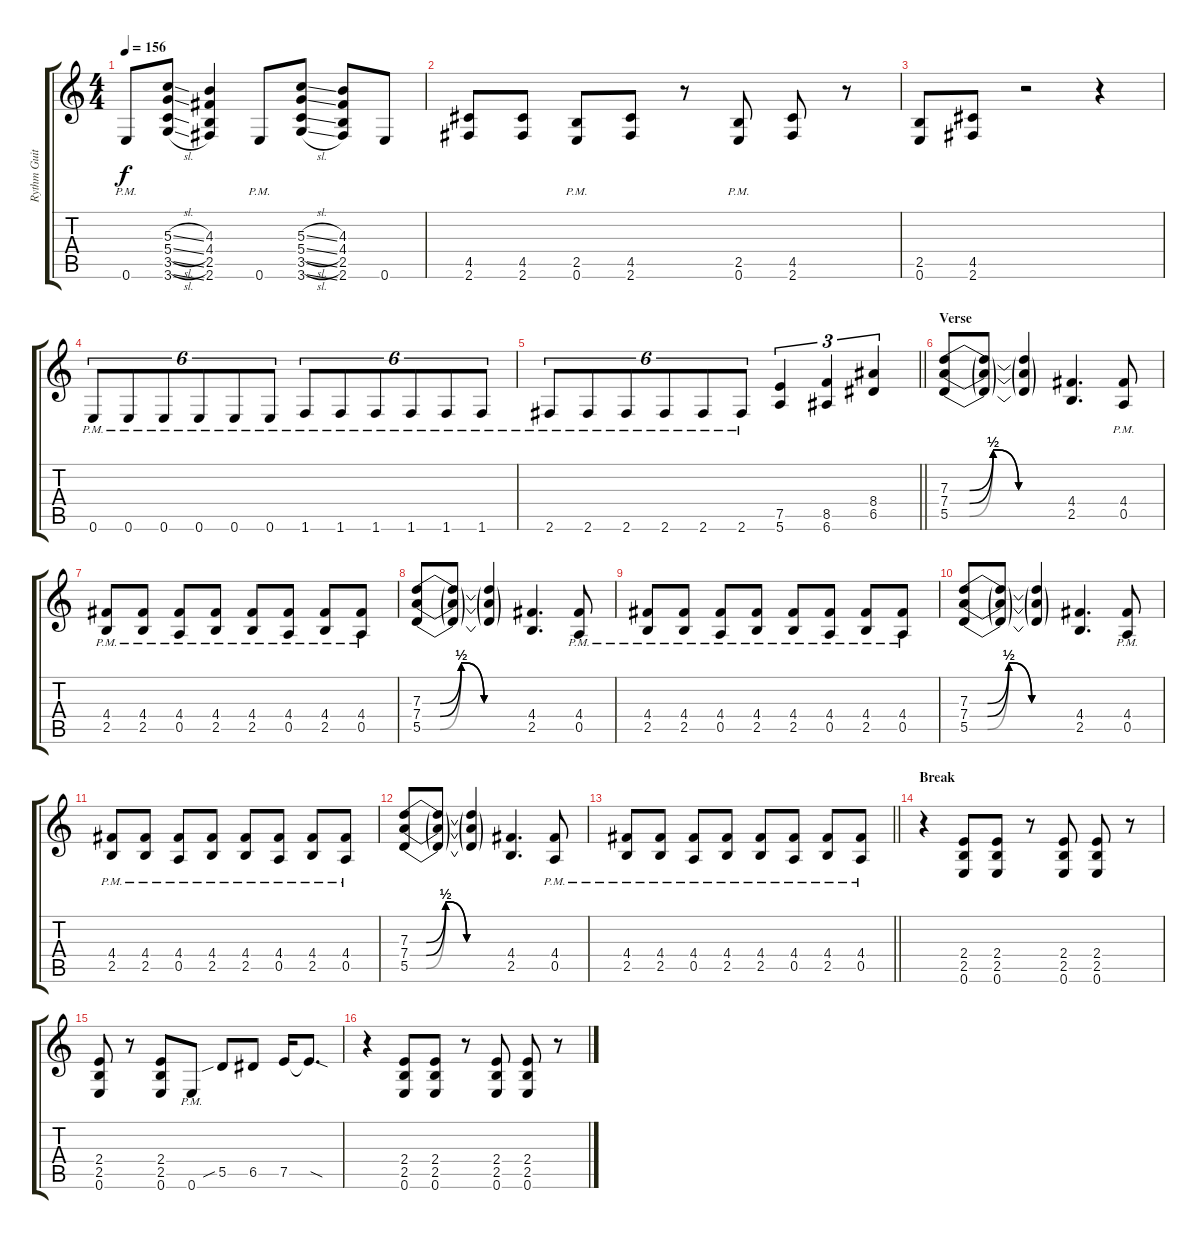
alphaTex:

\track ("Rythm Guitar 1" "Rythm Guit") {instrument distortionguitar}
\staff {score tabs}
\tuning (E4 B3 G3 D3 A2 E2) {hide}
\ts (4 4)
\tempo 156
\clef g2
\ks c
0.6{pm}.8{dy f} (5.3{sl} 5.4{sl} 3.5{sl} 3.6{sl}).8 (4.3 4.4 2.5 2.6).4 0.6{pm}.8 (5.3{sl} 5.4{sl} 3.5{sl} 3.6{sl}).8 (4.3 4.4 2.5 2.6).8 0.6.8 |
(4.5 2.6).8 (4.5 2.6).8 (2.5{pm} 0.6).8 (4.5 2.6).8 r.8 (2.5{pm} 0.6{pm}).8 (4.5 2.6).8 r.8 |
(2.5 0.6).8 (4.5 2.6).8 r.2 r.4 |
0.6{pm}.8{tu (6 4)} 0.6{pm}.8{tu (6 4)} 0.6{pm}.8{tu (6 4)} 0.6{pm}.8{tu (6 4)} 0.6{pm}.8{tu (6 4)} 0.6{pm}.8{tu (6 4)} 1.6{pm}.8{tu (6 4)} 1.6{pm}.8{tu (6 4)} 1.6{pm}.8{tu (6 4)} 1.6{pm}.8{tu (6 4)} 1.6{pm}.8{tu (6 4)} 1.6{pm}.8{tu (6 4)} |
\barLineRight lightlight
2.6{pm}.8{tu (6 4)} 2.6{pm}.8{tu (6 4)} 2.6{pm}.8{tu (6 4)} 2.6{pm}.8{tu (6 4)} 2.6{pm}.8{tu (6 4)} 2.6{pm}.8{tu (6 4)} (7.5 5.6).4{tu (3 2)} (8.5 6.6).4{tu (3 2)} (8.4 6.5).4{tu (3 2)} |
\section ("" "Verse")
(7.3{be (custom 0 0 10 0 22 2 35 0 60 0)} 7.4{be (custom 0 0 10 0 22 2 35 0 45 0 60 0)} 5.5{be (custom 0 0 10 0 22 2 35 0 60 0)}).8 (7.3{t} 7.4{t} 5.5{t}).8 (7.3{t} 7.4{t} 5.5{t}).4 (4.4 2.5).4{d} (4.4{pm} 0.5{pm}).8 |
(4.4{pm} 2.5{pm}).8 (4.4{pm} 2.5{pm}).8 (4.4{pm} 0.5{pm}).8 (4.4{pm} 2.5{pm}).8 (4.4{pm} 2.5{pm}).8 (4.4{pm} 0.5{pm}).8 (4.4{pm} 2.5{pm}).8 (4.4{pm} 0.5{pm}).8 |
(7.3{be (custom 0 0 10 0 22 2 35 0 60 0)} 7.4{be (custom 0 0 10 0 22 2 35 0 45 0 60 0)} 5.5{be (custom 0 0 10 0 22 2 35 0 60 0)}).8 (7.3{t} 7.4{t} 5.5{t}).8 (7.3{t} 7.4{t} 5.5{t}).4 (4.4 2.5).4{d} (4.4{pm} 0.5{pm}).8 |
(4.4{pm} 2.5{pm}).8 (4.4{pm} 2.5{pm}).8 (4.4{pm} 0.5{pm}).8 (4.4{pm} 2.5{pm}).8 (4.4{pm} 2.5{pm}).8 (4.4{pm} 0.5{pm}).8 (4.4{pm} 2.5{pm}).8 (4.4{pm} 0.5{pm}).8 |
(7.3{be (custom 0 0 10 0 22 2 35 0 60 0)} 7.4{be (custom 0 0 10 0 22 2 35 0 45 0 60 0)} 5.5{be (custom 0 0 10 0 22 2 35 0 60 0)}).8 (7.3{t} 7.4{t} 5.5{t}).8 (7.3{t} 7.4{t} 5.5{t}).4 (4.4 2.5).4{d} (4.4{pm} 0.5{pm}).8 |
(4.4{pm} 2.5{pm}).8 (4.4{pm} 2.5{pm}).8 (4.4{pm} 0.5{pm}).8 (4.4{pm} 2.5{pm}).8 (4.4{pm} 2.5{pm}).8 (4.4{pm} 0.5{pm}).8 (4.4{pm} 2.5{pm}).8 (4.4{pm} 0.5{pm}).8 |
(7.3{be (custom 0 0 10 0 22 2 35 0 60 0)} 7.4{be (custom 0 0 10 0 22 2 35 0 45 0 60 0)} 5.5{be (custom 0 0 10 0 22 2 35 0 60 0)}).8 (7.3{t} 7.4{t} 5.5{t}).8 (7.3{t} 7.4{t} 5.5{t}).4 (4.4 2.5).4{d} (4.4{pm} 0.5{pm}).8 |
\barLineRight lightlight
(4.4{pm} 2.5{pm}).8 (4.4{pm} 2.5{pm}).8 (4.4{pm} 0.5{pm}).8 (4.4{pm} 2.5{pm}).8 (4.4{pm} 2.5{pm}).8 (4.4{pm} 0.5{pm}).8 (4.4{pm} 2.5{pm}).8 (4.4{pm} 0.5{pm}).8 |
\section ("" "Break")
r.4 (2.4 2.5 0.6).8 (2.4 2.5 0.6).8 r.8 (2.4 2.5 0.6).8 (2.4 2.5 0.6).8 r.8 |
(2.4 2.5 0.6).8 r.8 (2.4 2.5 0.6).8 0.6{pm}.8 5.5{sib}.8 6.5.8 7.5.16 7.5{sod t}.8{d} |
r.4 (2.4 2.5 0.6).8 (2.4 2.5 0.6).8 r.8 (2.4 2.5 0.6).8 (2.4 2.5 0.6).8 r.8
